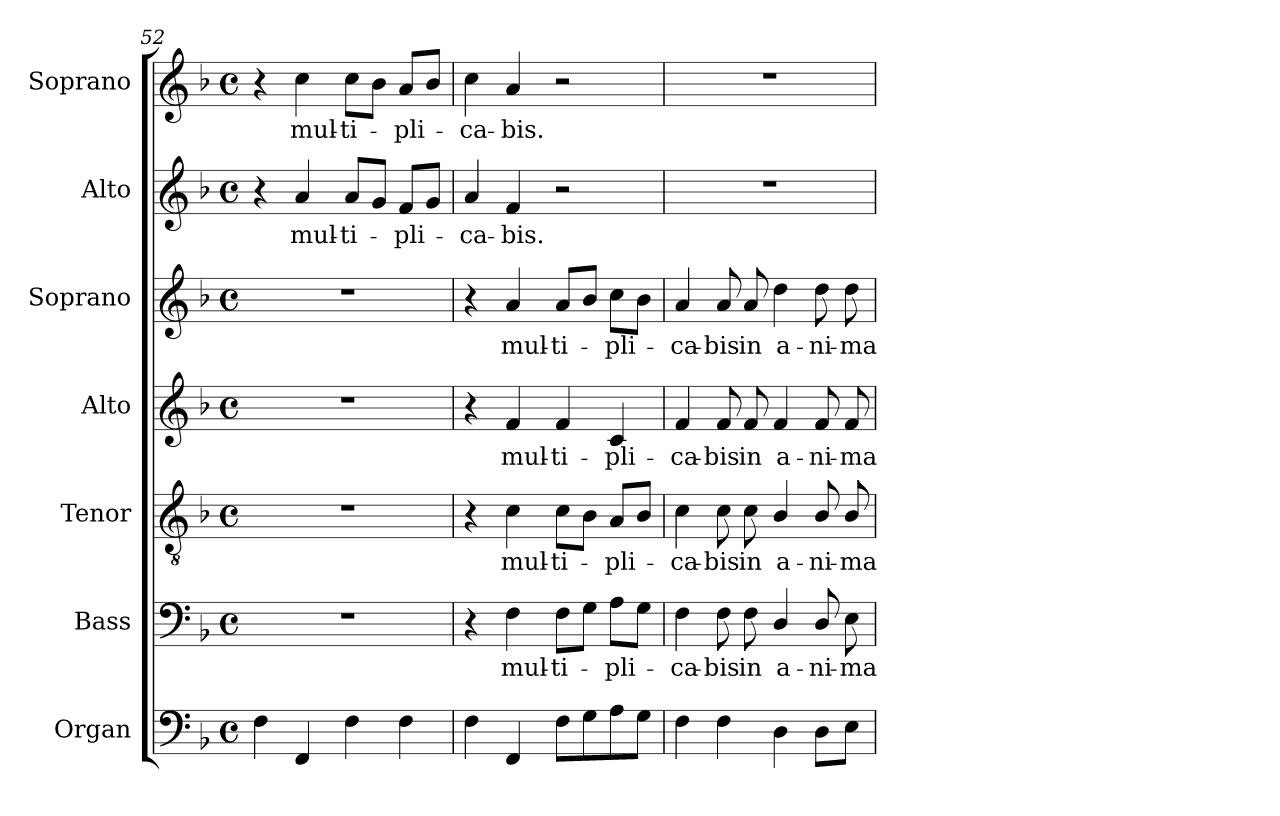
**kern	**kern	**text	**kern	**text	**kern	**text	**kern	**text	**kern	**text	**kern	**text
*part7	*part6	*part6	*part5	*part5	*part4	*part4	*part3	*part3	*part2	*part2	*part1	*part1
*staff7	*staff6	*staff6	*staff5	*staff5	*staff4	*staff4	*staff3	*staff3	*staff2	*staff2	*staff1	*staff1
*I"Organ	*I"Bass	*	*I"Tenor	*	*I"Alto	*	*I"Soprano	*	*I"Alto	*	*I"Soprano	*
*I'Org.	*I'B.	*	*I'T.	*	*I'A.	*	*I'S.	*	*I'A.	*	*I'S.	*
!!LO:LB:g=z
*clefF4	*clefF4	*	*clefGv2	*	*clefG2	*	*clefG2	*	*clefG2	*	*clefG2	*
*	*	*	*ITrd7c12	*	*	*	*	*	*	*	*	*
*k[b-]	*k[b-]	*	*k[b-]	*	*k[b-]	*	*k[b-]	*	*k[b-]	*	*k[b-]	*
*F:	*F:	*	*F:	*	*F:	*	*F:	*	*F:	*	*F:	*
*M4/4	*M4/4	*	*M4/4	*	*M4/4	*	*M4/4	*	*M4/4	*	*M4/4	*
*met(c)	*met(c)	*	*met(c)	*	*met(c)	*	*met(c)	*	*met(c)	*	*met(c)	*
=52	=52	=52	=52	=52	=52	=52	=52	=52	=52	=52	=52	=52
4Fi\	1r	.	1r	.	1r	.	1r	.	4r	.	4r	.
!	!	!	!	!	!	!	!	!	!	!LO:LY:b:color=#000000	!	!
!	!	!	!	!	!	!	!	!	!	!	!	!LO:LY:b:color=#000000
4FFi/	.	.	.	.	.	.	.	.	4ai/	mul-	4cci\	mul-
!	!	!	!	!	!	!	!	!	!	!LO:LY:b:color=#000000	!	!
!	!	!	!	!	!	!	!	!	!	!	!	!LO:LY:b:color=#000000
4Fi\	.	.	.	.	.	.	.	.	8ai/L	-ti-	8cci\L	-ti-
.	.	.	.	.	.	.	.	.	8gi/J	.	8b-i\J	.
!	!	!	!	!	!	!	!	!	!	!LO:LY:b:color=#000000	!	!
!	!	!	!	!	!	!	!	!	!	!	!	!LO:LY:b:color=#000000
4Fi\	.	.	.	.	.	.	.	.	8fi/L	-pli-	8ai/L	-pli-
.	.	.	.	.	.	.	.	.	8gi/J	.	8b-i/J	.
=53	=53	=53	=53	=53	=53	=53	=53	=53	=53	=53	=53	=53
!	!	!	!	!	!	!	!	!	!	!LO:LY:b:color=#000000	!	!
!	!	!	!	!	!	!	!	!	!	!	!	!LO:LY:b:color=#000000
4Fi\	4r	.	4r	.	4r	.	4r	.	4ai/	-ca-	4cci\	-ca-
!	!	!LO:LY:b:color=#000000	!	!	!	!	!	!	!	!	!	!
!	!	!	!	!LO:LY:b:color=#000000	!	!	!	!	!	!	!	!
!	!	!	!	!	!	!LO:LY:b:color=#000000	!	!	!	!	!	!
!	!	!	!	!	!	!	!	!LO:LY:b:color=#000000	!	!	!	!
!	!	!	!	!	!	!	!	!	!	!LO:LY:b:color=#000000	!	!
!	!	!	!	!	!	!	!	!	!	!	!	!LO:LY:b:color=#000000
4FFi/	4Fi\	mul-	4Ci\	mul-	4fi/	mul-	4ai/	mul-	4fi/	-bis.	4ai/	-bis.
!	!	!LO:LY:b:color=#000000	!	!	!	!	!	!	!	!	!	!
!	!	!	!	!LO:LY:b:color=#000000	!	!	!	!	!	!	!	!
!	!	!	!	!	!	!LO:LY:b:color=#000000	!	!	!	!	!	!
!	!	!	!	!	!	!	!	!LO:LY:b:color=#000000	!	!	!	!
8Fi\L	8Fi\L	-ti-	8Ci\L	-ti-	4fi/	-ti-	8ai/L	-ti-	2r	.	2r	.
8Gi\	8Gi\J	.	8BB-i\J	.	.	.	8b-i/J	.	.	.	.	.
!	!	!LO:LY:b:color=#000000	!	!	!	!	!	!	!	!	!	!
!	!	!	!	!LO:LY:b:color=#000000	!	!	!	!	!	!	!	!
!	!	!	!	!	!	!LO:LY:b:color=#000000	!	!	!	!	!	!
!	!	!	!	!	!	!	!	!LO:LY:b:color=#000000	!	!	!	!
8Ai\	8Ai\L	-pli-	8AAi/L	-pli-	4ci/	-pli-	8cci\L	-pli-	.	.	.	.
8Gi\J	8Gi\J	.	8BB-i/J	.	.	.	8b-i\J	.	.	.	.	.
=54	=54	=54	=54	=54	=54	=54	=54	=54	=54	=54	=54	=54
!	!	!LO:LY:b:color=#000000	!	!	!	!	!	!	!	!	!	!
!	!	!	!	!LO:LY:b:color=#000000	!	!	!	!	!	!	!	!
!	!	!	!	!	!	!LO:LY:b:color=#000000	!	!	!	!	!	!
!	!	!	!	!	!	!	!	!LO:LY:b:color=#000000	!	!	!	!
4Fi\	4Fi\	-ca-	4Ci\	-ca-	4fi/	-ca-	4ai/	-ca-	1r	.	1r	.
!	!	!LO:LY:b:color=#000000	!	!	!	!	!	!	!	!	!	!
!	!	!	!	!LO:LY:b:color=#000000	!	!	!	!	!	!	!	!
!	!	!	!	!	!	!LO:LY:b:color=#000000	!	!	!	!	!	!
!	!	!	!	!	!	!	!	!LO:LY:b:color=#000000	!	!	!	!
4Fi\	8Fi\	-bis	8Ci\	-bis	8fi/	-bis	8ai/	-bis	.	.	.	.
!	!	!LO:LY:b:color=#000000	!	!	!	!	!	!	!	!	!	!
!	!	!	!	!LO:LY:b:color=#000000	!	!	!	!	!	!	!	!
!	!	!	!	!	!	!LO:LY:b:color=#000000	!	!	!	!	!	!
!	!	!	!	!	!	!	!	!LO:LY:b:color=#000000	!	!	!	!
.	8Fi\	in	8Ci\	in	8fi/	in	8ai/	in	.	.	.	.
!	!	!LO:LY:b:color=#000000	!	!	!	!	!	!	!	!	!	!
!	!	!	!	!LO:LY:b:color=#000000	!	!	!	!	!	!	!	!
!	!	!	!	!	!	!LO:LY:b:color=#000000	!	!	!	!	!	!
!	!	!	!	!	!	!	!	!LO:LY:b:color=#000000	!	!	!	!
4Di\	4Di/	a-	4BB-i/	a-	4fi/	a-	4ddi\	a-	.	.	.	.
!	!	!LO:LY:b:color=#000000	!	!	!	!	!	!	!	!	!	!
!	!	!	!	!LO:LY:b:color=#000000	!	!	!	!	!	!	!	!
!	!	!	!	!	!	!LO:LY:b:color=#000000	!	!	!	!	!	!
!	!	!	!	!	!	!	!	!LO:LY:b:color=#000000	!	!	!	!
8Di\L	8Di/	-ni-	8BB-i/	-ni-	8fi/	-ni-	8ddi\	-ni-	.	.	.	.
!	!	!LO:LY:b:color=#000000	!	!	!	!	!	!	!	!	!	!
!	!	!	!	!LO:LY:b:color=#000000	!	!	!	!	!	!	!	!
!	!	!	!	!	!	!LO:LY:b:color=#000000	!	!	!	!	!	!
!	!	!	!	!	!	!	!	!LO:LY:b:color=#000000	!	!	!	!
8Ei\J	8Ei\	-ma	8BB-i/	-ma	8fi/	-ma	8ddi\	-ma	.	.	.	.
=	=	=	=	=	=	=	=	=	=	=	=	=
*-	*-	*-	*-	*-	*-	*-	*-	*-	*-	*-	*-	*-
